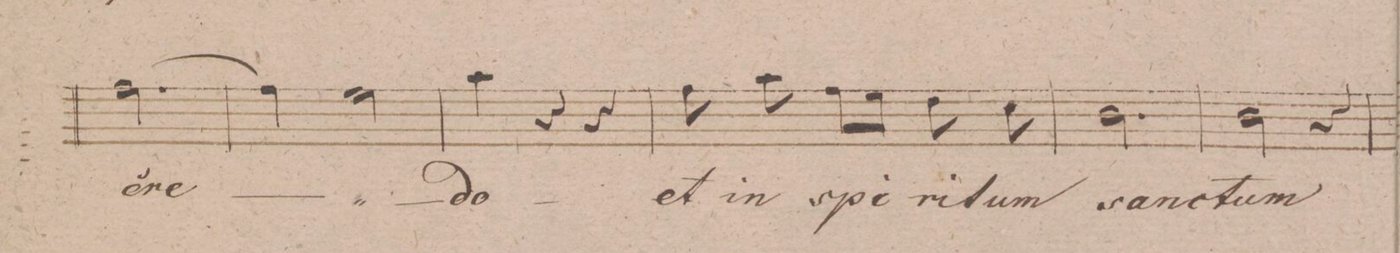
**kern	**text	**dynam
*I"Baſso.	*	*
*clefF4	*	*
*k[f#]	*	*
*met(c|)	*	*
*M3/4	*	*
[2.A\	cre-	.
=186	=186	=186
4A\]	.	.
2G\	.	.
=187	=187	=187
*4\left	*	*
4c\	-do	.
4r	.	.
4r	.	.
=188	=188	=188
*8\left	*	*
8A\	et	.
8c\	in	.
*8\right	*	*
8A\L	spi-	.
8G\J	.	.
8F#\	-ri-	.
8E\	-tum	.
=189	=189	=189
2.D\	san-	.
=190	=190	=190
2D\	-ctum	.
4r	.	.
=191	=191	=191
*-	*-	*-
